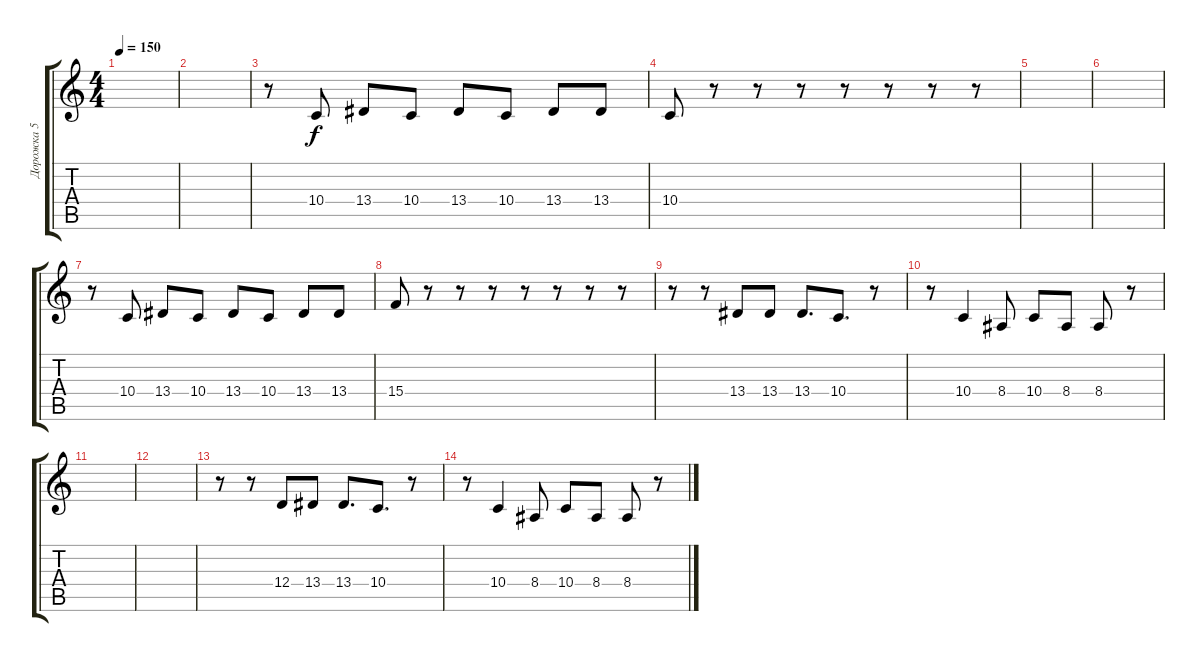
\track ("Дорожка 5" "Дорожка 5") {instrument lead8bassandlead}
\staff {score tabs}
\tuning (E4 B3 G3 D3 A2 E2) {hide}
\ts (4 4)
\tempo 150
\clef g2
\ks c
|
|
r.8 10.4.8 13.4.8 10.4.8 13.4.8 10.4.8 13.4.8 13.4.8 |
10.4.8 r.8 r.8 r.8 r.8 r.8 r.8 r.8 |
|
|
r.8 10.4.8 13.4.8 10.4.8 13.4.8 10.4.8 13.4.8 13.4.8 |
15.4.8 r.8 r.8 r.8 r.8 r.8 r.8 r.8 |
r.8 r.8 13.4.8 13.4.8 13.4.8{d} 10.4.8{d} r.8 |
r.8 10.4.4 8.4.8 10.4.8 8.4.8 8.4.8 r.8 |
|
|
r.8 r.8 12.4.8 13.4.8 13.4.8{d} 10.4.8{d} r.8 |
r.8 10.4.4 8.4.8 10.4.8 8.4.8 8.4.8 r.8
